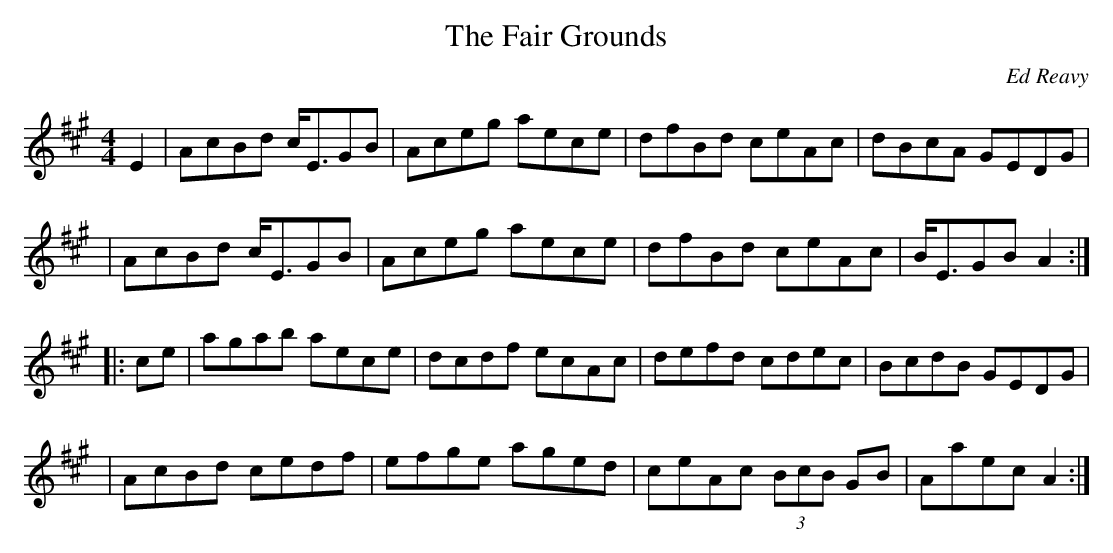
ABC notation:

X:1
T:The Fair Grounds
C:Ed Reavy
M:4/4
L:1/8
K:A
E2 \
| AcBd c<EGB | Aceg aece | dfBd ceAc | dBcA GEDG |
| AcBd c<EGB | Aceg aece | dfBd ceAc | B<EGB A2 :|
|: ce \
| agab aece | dcdf ecAc | defd cdec | BcdB GEDG |
| AcBd cedf | efge aged | ceAc (3BcB GB | Aaec A2 :|
